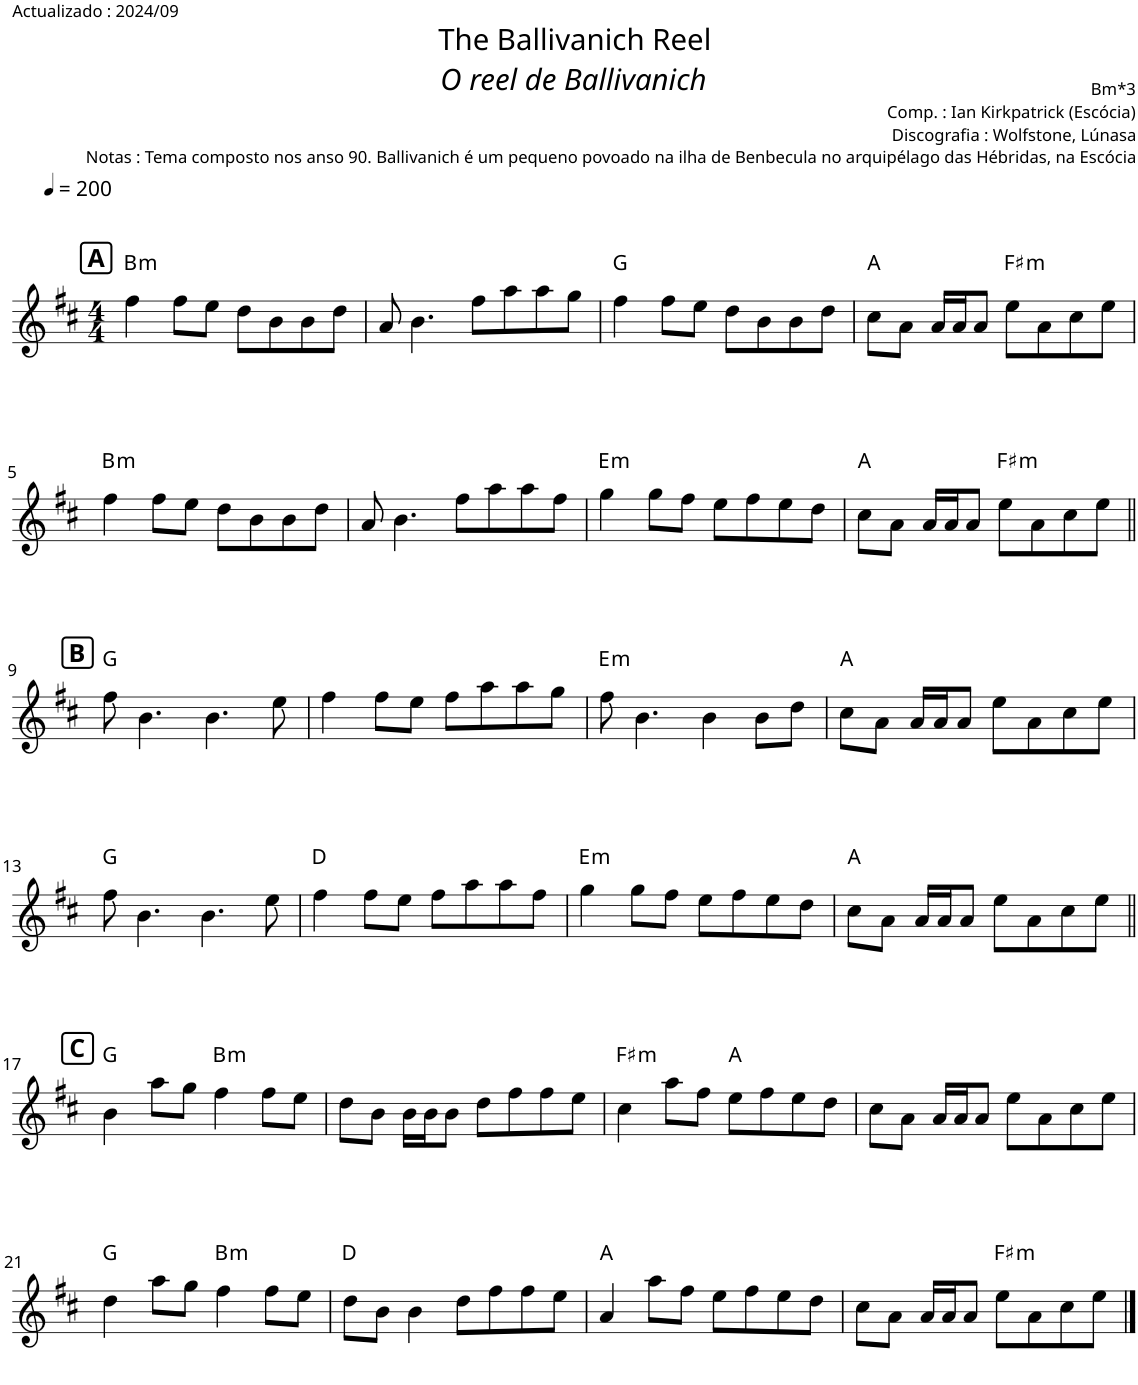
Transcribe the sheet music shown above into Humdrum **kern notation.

**kern	**harte
*part1	*part1
*staff1	*
*I"Piano	*
*I'Pno.	*
*clefG2	*
*k[f#c#]	*
*M4/4	*
*MM200	*
!!LO:REH:place=s1:a:B:cj:fs=12:t=A
=1	=1
!	!LO:H:kt=m
4ff#\	B:min
8ff#\L	.
8ee\J	.
8dd\L	.
8b\	.
8b\	.
8dd\J	.
=2	=2
8a/	.
4.b\	.
8ff#\L	.
8aa\	.
8aa\	.
8gg\J	.
=3	=3
4ff#\	G:maj
8ff#\L	.
8ee\J	.
8dd\L	.
8b\	.
8b\	.
8dd\J	.
=4	=4
8cc#\L	A:maj
8a\J	.
16a/LL	.
16a/J	.
8a/J	.
!	!LO:H:kt=m
8ee\L	F#:min
8a\	.
8cc#\	.
8ee\J	.
!!LO:LB:g=z
=5	=5
!	!LO:H:kt=m
4ff#\	B:min
8ff#\L	.
8ee\J	.
8dd\L	.
8b\	.
8b\	.
8dd\J	.
=6	=6
8a/	.
4.b\	.
8ff#\L	.
8aa\	.
8aa\	.
8ff#\J	.
=7	=7
!	!LO:H:kt=m
4gg\	E:min
8gg\L	.
8ff#\J	.
8ee\L	.
8ff#\	.
8ee\	.
8dd\J	.
=8	=8
8cc#\L	A:maj
8a\J	.
16a/LL	.
16a/J	.
8a/J	.
!	!LO:H:kt=m
8ee\L	F#:min
8a\	.
8cc#\	.
8ee\J	.
!!LO:LB:g=z
!!LO:REH:place=s1:a:B:cj:fs=12:t=B
=9||	=9||
8ff#\	G:maj
4.b\	.
4.b\	.
8ee\	.
=10	=10
4ff#\	.
8ff#\L	.
8ee\J	.
8ff#\L	.
8aa\	.
8aa\	.
8gg\J	.
=11	=11
!	!LO:H:kt=m
8ff#\	E:min
4.b\	.
4b\	.
8b\L	.
8dd\J	.
=12	=12
8cc#\L	A:maj
8a\J	.
16a/LL	.
16a/J	.
8a/J	.
8ee\L	.
8a\	.
8cc#\	.
8ee\J	.
!!LO:LB:g=z
=13	=13
8ff#\	G:maj
4.b\	.
4.b\	.
8ee\	.
=14	=14
4ff#\	D:maj
8ff#\L	.
8ee\J	.
8ff#\L	.
8aa\	.
8aa\	.
8ff#\J	.
=15	=15
!	!LO:H:kt=m
4gg\	E:min
8gg\L	.
8ff#\J	.
8ee\L	.
8ff#\	.
8ee\	.
8dd\J	.
=16	=16
8cc#\L	A:maj
8a\J	.
16a/LL	.
16a/J	.
8a/J	.
8ee\L	.
8a\	.
8cc#\	.
8ee\J	.
!!LO:LB:g=z
!!LO:REH:place=s1:a:B:cj:fs=12:t=C
=17||	=17||
4b\	G:maj
8aa\L	.
8gg\J	.
!	!LO:H:kt=m
4ff#\	B:min
8ff#\L	.
8ee\J	.
=18	=18
8dd\L	.
8b\J	.
16b\LL	.
16b\J	.
8b\J	.
8dd\L	.
8ff#\	.
8ff#\	.
8ee\J	.
=19	=19
!	!LO:H:kt=m
4cc#\	F#:min
8aa\L	.
8ff#\J	.
8ee\L	A:maj
8ff#\	.
8ee\	.
8dd\J	.
=20	=20
8cc#\L	.
8a\J	.
16a/LL	.
16a/J	.
8a/J	.
8ee\L	.
8a\	.
8cc#\	.
8ee\J	.
!!LO:LB:g=z
=21	=21
4dd\	G:maj
8aa\L	.
8gg\J	.
!	!LO:H:kt=m
4ff#\	B:min
8ff#\L	.
8ee\J	.
=22	=22
8dd\L	D:maj
8b\J	.
4b\	.
8dd\L	.
8ff#\	.
8ff#\	.
8ee\J	.
=23	=23
4a/	A:maj
8aa\L	.
8ff#\J	.
8ee\L	.
8ff#\	.
8ee\	.
8dd\J	.
=24	=24
8cc#\L	.
8a\J	.
16a/LL	.
16a/J	.
8a/J	.
!	!LO:H:kt=m
8ee\L	F#:min
8a\	.
8cc#\	.
8ee\J	.
==	==
*-	*-
